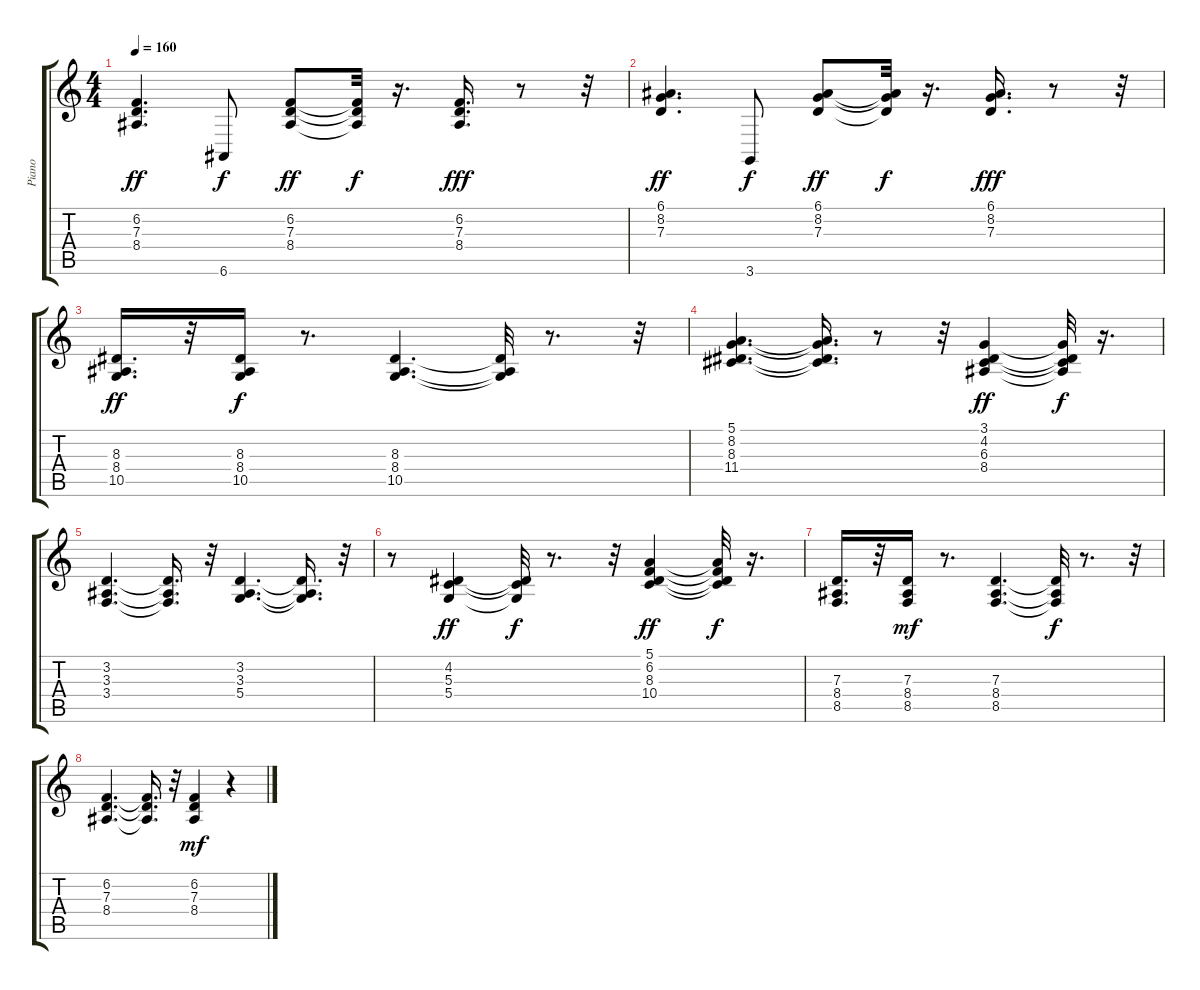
\track ("Piano   " "Piano   ") {instrument brightacousticpiano}
\staff {score tabs}
\tuning (E4 B3 G3 D3 A2 E2) {hide}
\ts (4 4)
\tempo 160
\clef g2
\ks c
(6.2 7.3 8.4).4{d dy ff} 6.6.8{dy f} (6.2 7.3 8.4).8{dy ff} (6.2{t} 7.3{t} 8.4{t}).32{dy f} r.16{d} (6.2 7.3 8.4).16{d dy fff} r.8 r.32 |
(6.1 8.2 7.3).4{d dy ff} 3.6.8{dy f} (6.1 8.2 7.3).8{dy ff} (6.1{t} 8.2{t} 7.3{t}).32{dy f} r.16{d} (6.1 8.2 7.3).16{d dy fff} r.8 r.32 |
(8.3 8.4 10.5).16{d dy ff} r.32 (8.3 8.4 10.5).16{dy f} r.8{d} (8.3 8.4 10.5).4{d} (8.3{t} 8.4{t} 10.5{t}).32 r.8{d} r.32 |
(5.1 8.2 8.3 11.4).4{d} (5.1{t} 8.2{t} 8.3{t} 11.4{t}).16{d} r.8 r.32 (3.1 4.2 6.3 8.4).4{dy ff} (3.1{t} 4.2{t} 6.3{t} 8.4{t}).32{dy f} r.16{d} |
(3.2 3.3 3.4).4{d} (3.2{t} 3.3{t} 3.4{t}).16{d} r.32 (3.2 3.3 5.4).4{d} (3.2{t} 3.3{t} 5.4{t}).16{d} r.32 |
r.8 (4.2 5.3 5.4).4{dy ff} (4.2{t} 5.3{t} 5.4{t}).32{dy f} r.8{d} r.32 (5.1 6.2 8.3 10.4).4{dy ff} (5.1{t} 6.2{t} 8.3{t} 10.4{t}).32{dy f} r.16{d} |
(7.3 8.4 8.5).16{d} r.32 (7.3 8.4 8.5).16{dy mf} r.8{d} (7.3 8.4 8.5).4{d} (7.3{t} 8.4{t} 8.5{t}).32{dy f} r.8{d} r.32 |
(6.2 7.3 8.4).4{d} (6.2{t} 7.3{t} 8.4{t}).16{d} r.32 (6.2 7.3 8.4).4{dy mf} r.4
